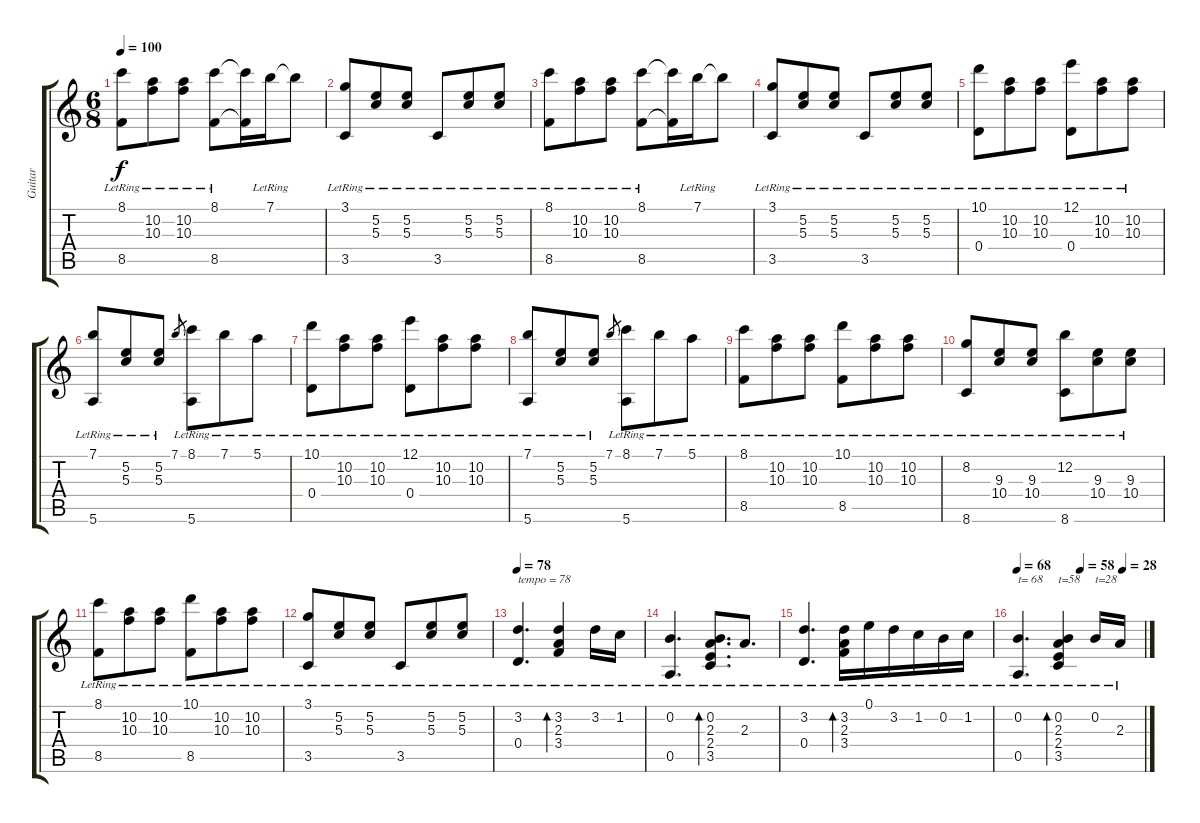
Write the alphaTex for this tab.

\track ("Guitar" "Guitar") {instrument acousticguitarsteel}
\staff {score tabs}
\tuning (E4 B3 G3 D3 A2 E2) {hide}
\ts (6 8)
\tempo 100
\clef g2
\ks c
(8.1{lr} 8.5{lr}).8{dy f} (10.2{lr} 10.3{lr}).8 (10.2{lr} 10.3{lr}).8 (8.1{lr} 8.5{lr}).8 (8.1{t} 8.5{t}).16 7.1{lr}.16 7.1{t}.8 |
(3.1{lr} 3.5{lr}).8 (5.2{lr} 5.3{lr}).8 (5.2{lr} 5.3{lr}).8 3.5{lr}.8 (5.2{lr} 5.3{lr}).8 (5.2{lr} 5.3{lr}).8 |
(8.1{lr} 8.5{lr}).8 (10.2{lr} 10.3{lr}).8 (10.2{lr} 10.3{lr}).8 (8.1{lr} 8.5{lr}).8 (8.1{t} 8.5{t}).16 7.1{lr}.16 7.1{t}.8 |
(3.1{lr} 3.5{lr}).8 (5.2{lr} 5.3{lr}).8 (5.2{lr} 5.3{lr}).8 3.5{lr}.8 (5.2{lr} 5.3{lr}).8 (5.2{lr} 5.3{lr}).8 |
(10.1{lr} 0.4{lr}).8 (10.2{lr} 10.3{lr}).8 (10.2{lr} 10.3{lr}).8 (12.1{lr} 0.4{lr}).8 (10.2{lr} 10.3{lr}).8 (10.2{lr} 10.3{lr}).8 |
(7.1{lr} 5.6{lr}).8 (5.2{lr} 5.3{lr}).8 (5.2{lr} 5.3{lr}).8 7.1.8{gr} (8.1{lr} 5.6{lr}).8 7.1{lr}.8 5.1{lr}.8 |
(10.1{lr} 0.4{lr}).8 (10.2{lr} 10.3{lr}).8 (10.2{lr} 10.3{lr}).8 (12.1{lr} 0.4{lr}).8 (10.2{lr} 10.3{lr}).8 (10.2{lr} 10.3{lr}).8 |
(7.1{lr} 5.6{lr}).8 (5.2{lr} 5.3{lr}).8 (5.2{lr} 5.3{lr}).8 7.1.8{gr} (8.1{lr} 5.6{lr}).8 7.1{lr}.8 5.1{lr}.8 |
(8.1{lr} 8.5{lr}).8 (10.2{lr} 10.3{lr}).8 (10.2{lr} 10.3{lr}).8 (10.1{lr} 8.5{lr}).8 (10.2{lr} 10.3{lr}).8 (10.2{lr} 10.3{lr}).8 |
(8.2{lr} 8.6{lr}).8 (9.3{lr} 10.4{lr}).8 (9.3{lr} 10.4{lr}).8 (12.2{lr} 8.6{lr}).8 (9.3{lr} 10.4{lr}).8 (9.3{lr} 10.4{lr}).8 |
(8.1{lr} 8.5{lr}).8 (10.2{lr} 10.3{lr}).8 (10.2{lr} 10.3{lr}).8 (10.1{lr} 8.5{lr}).8 (10.2{lr} 10.3{lr}).8 (10.2{lr} 10.3{lr}).8 |
(3.1{lr} 3.5{lr}).8 (5.2{lr} 5.3{lr}).8 (5.2{lr} 5.3{lr}).8 3.5{lr}.8 (5.2{lr} 5.3{lr}).8 (5.2{lr} 5.3{lr}).8 |
\tempo 78
(3.2{lr} 0.4{lr}).4{d txt "tempo = 78"} (3.2{lr} 2.3{lr} 3.4{lr}).4{bd 120} 3.2{lr}.16 1.2{lr}.16 |
(0.2{lr} 0.5{lr}).4{d} (0.2{lr} 2.3{lr} 2.4{lr} 3.5{lr}).8{d bd 120} 2.3{lr}.8{d} |
(3.2{lr} 0.4{lr}).4{d} (3.2{lr} 2.3{lr} 3.4{lr}).16{bd 120} 0.1{lr}.16 3.2{lr}.16 1.2{lr}.16 0.2{lr}.16 1.2{lr}.16 |
\tempo 68
\tempo (58 0.5)
\tempo (28 0.8333333333333334)
(0.2{lr} 0.5{lr}).4{d txt "t= 68"} (0.2{lr} 2.3{lr} 2.4{lr} 3.5{lr}).4{bd 120 txt "t=58"} 0.2{lr}.16{txt "t=28"} 2.3{lr}.16
